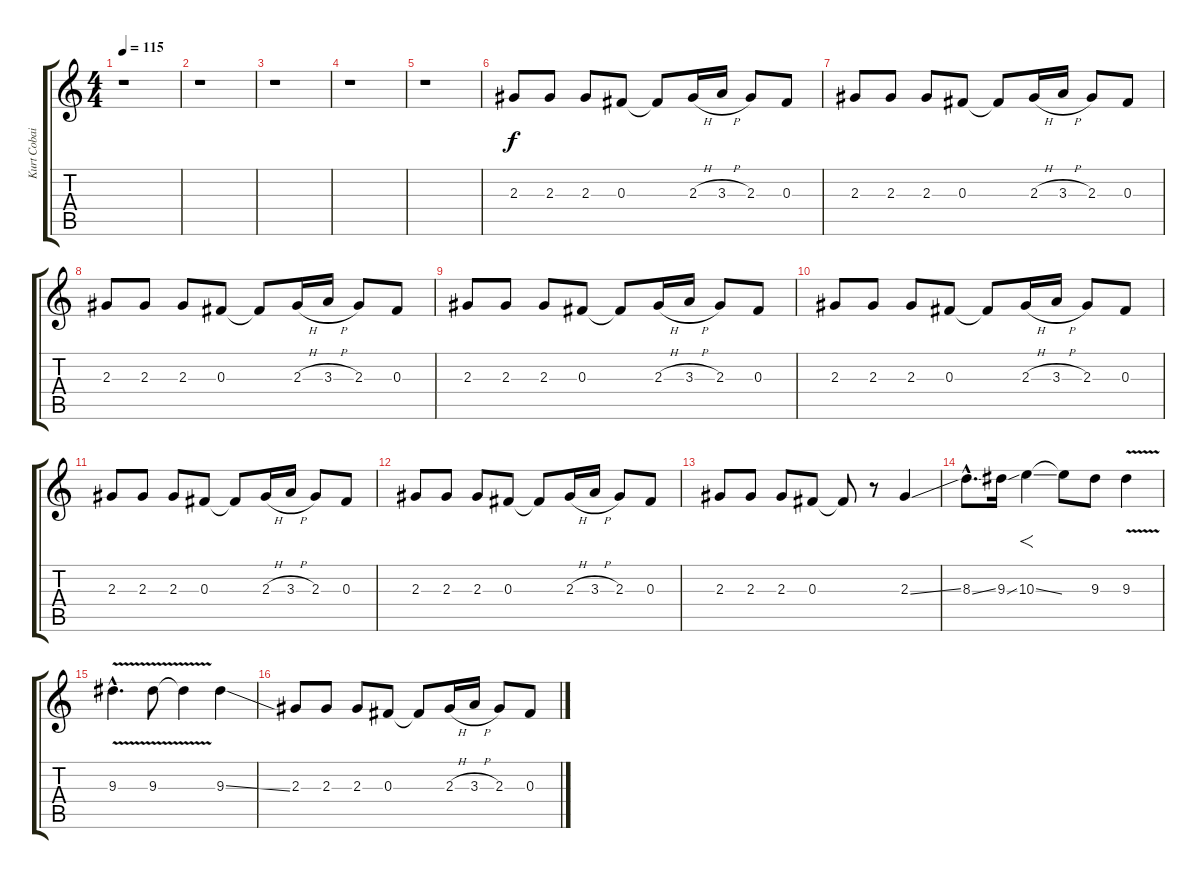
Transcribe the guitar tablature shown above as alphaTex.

\track ("Kurt Cobain" "Kurt Cobai") {instrument distortionguitar}
\staff {score tabs}
\tuning (Eb4 Bb3 Gb3 Db3 Ab2 Eb2) {hide}
\ts (4 4)
\tempo 115
\clef g2
\ks c
r.1{dy f} |
r.1 |
r.1 |
r.1 |
r.1 |
2.3.8 2.3.8 2.3.8 0.3.8 0.3{t}.8 2.3{h}.16 3.3{h}.16 2.3.8 0.3.8 |
2.3.8 2.3.8 2.3.8 0.3.8 0.3{t}.8 2.3{h}.16 3.3{h}.16 2.3.8 0.3.8 |
2.3.8 2.3.8 2.3.8 0.3.8 0.3{t}.8 2.3{h}.16 3.3{h}.16 2.3.8 0.3.8 |
2.3.8 2.3.8 2.3.8 0.3.8 0.3{t}.8 2.3{h}.16 3.3{h}.16 2.3.8 0.3.8 |
2.3.8 2.3.8 2.3.8 0.3.8 0.3{t}.8 2.3{h}.16 3.3{h}.16 2.3.8 0.3.8 |
2.3.8 2.3.8 2.3.8 0.3.8 0.3{t}.8 2.3{h}.16 3.3{h}.16 2.3.8 0.3.8 |
2.3.8 2.3.8 2.3.8 0.3.8 0.3{t}.8 2.3{h}.16 3.3{h}.16 2.3.8 0.3.8 |
2.3.8 2.3.8 2.3.8 0.3.8 0.3{t}.8 r.8 2.3{ss}.4 |
8.3{ss hac}.8{d} 9.3{ss}.16 10.3{ss}.4{f} 10.3{t}.8 9.3.8 9.3{v}.4 |
9.3{v hac}.4{d} 9.3{v}.8 9.3{t}.4 9.3{ss}.4 |
2.3.8 2.3.8 2.3.8 0.3.8 0.3{t}.8 2.3{h}.16 3.3{h}.16 2.3.8 0.3.8
